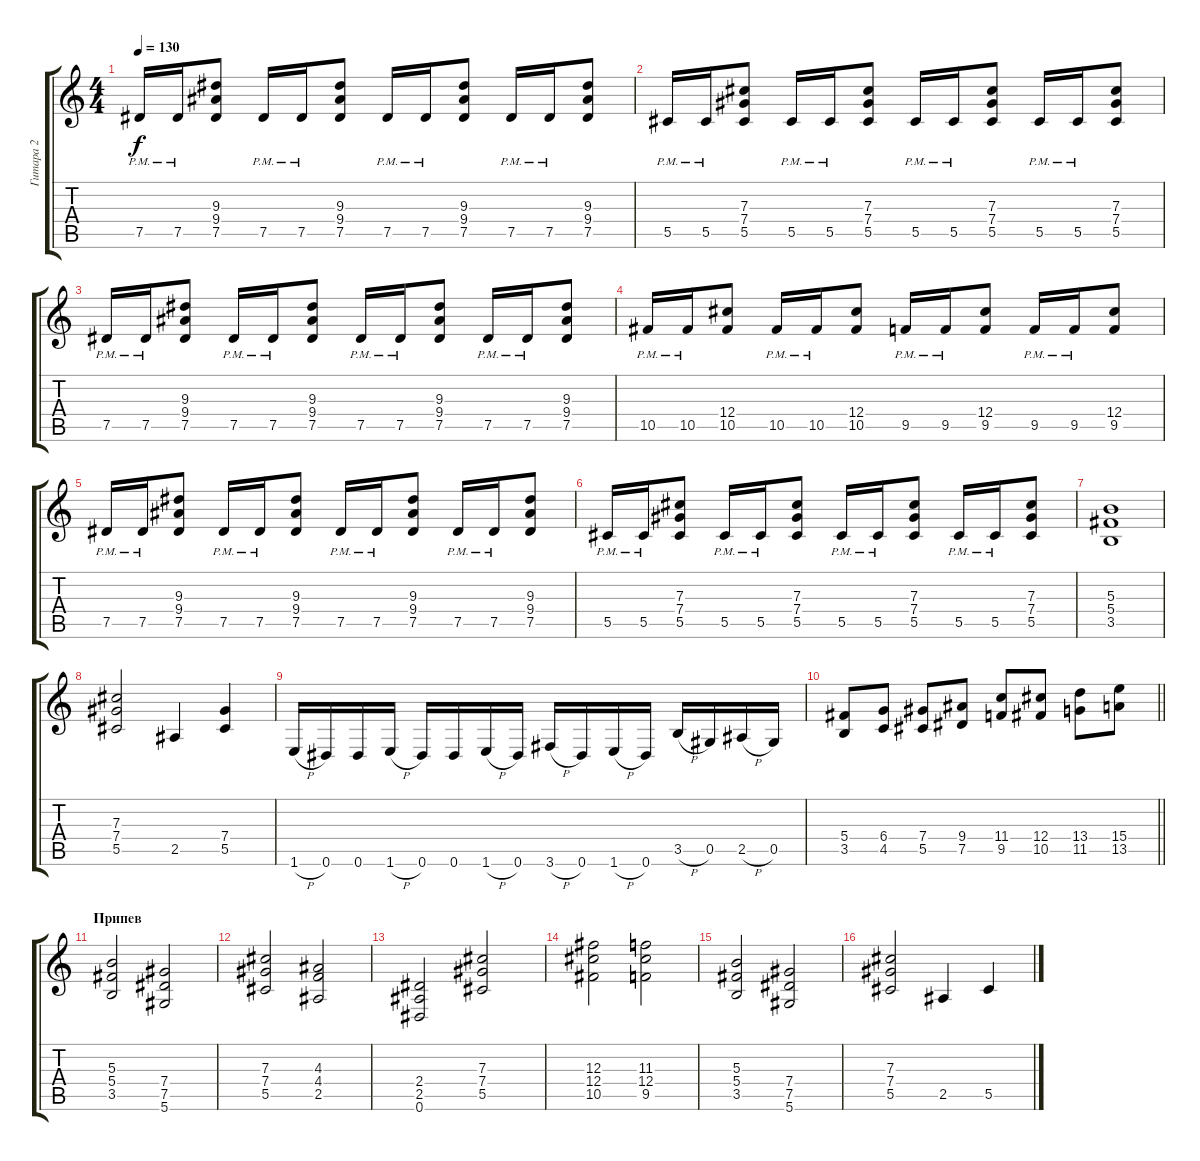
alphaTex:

\track ("Гитара 2" "Гитара 2") {instrument distortionguitar}
\staff {score tabs}
\tuning (Eb4 Bb3 Gb3 Db3 Ab2 Eb2) {hide}
\ts (4 4)
\tempo 130
\clef g2
\ks c
7.5{pm}.16{dy f} 7.5{pm}.16 (9.3 9.4 7.5).8 7.5{pm}.16 7.5{pm}.16 (9.3 9.4 7.5).8 7.5{pm}.16 7.5{pm}.16 (9.3 9.4 7.5).8 7.5{pm}.16 7.5{pm}.16 (9.3 9.4 7.5).8 |
5.5{pm}.16 5.5{pm}.16 (7.3 7.4 5.5).8 5.5{pm}.16 5.5{pm}.16 (7.3 7.4 5.5).8 5.5{pm}.16 5.5{pm}.16 (7.3 7.4 5.5).8 5.5{pm}.16 5.5{pm}.16 (7.3 7.4 5.5).8 |
7.5{pm}.16 7.5{pm}.16 (9.3 9.4 7.5).8 7.5{pm}.16 7.5{pm}.16 (9.3 9.4 7.5).8 7.5{pm}.16 7.5{pm}.16 (9.3 9.4 7.5).8 7.5{pm}.16 7.5{pm}.16 (9.3 9.4 7.5).8 |
10.5{pm}.16 10.5{pm}.16 (12.4 10.5).8 10.5{pm}.16 10.5{pm}.16 (12.4 10.5).8 9.5{pm}.16 9.5{pm}.16 (12.4 9.5).8 9.5{pm}.16 9.5{pm}.16 (12.4 9.5).8 |
7.5{pm}.16 7.5{pm}.16 (9.3 9.4 7.5).8 7.5{pm}.16 7.5{pm}.16 (9.3 9.4 7.5).8 7.5{pm}.16 7.5{pm}.16 (9.3 9.4 7.5).8 7.5{pm}.16 7.5{pm}.16 (9.3 9.4 7.5).8 |
5.5{pm}.16 5.5{pm}.16 (7.3 7.4 5.5).8 5.5{pm}.16 5.5{pm}.16 (7.3 7.4 5.5).8 5.5{pm}.16 5.5{pm}.16 (7.3 7.4 5.5).8 5.5{pm}.16 5.5{pm}.16 (7.3 7.4 5.5).8 |
(5.3 5.4 3.5).1 |
(7.3 7.4 5.5).2 2.5.4 (7.4 5.5).4 |
1.6{h}.16 0.6.16 0.6.16 1.6{h}.16 0.6.16 0.6.16 1.6{h}.16 0.6.16 3.6{h}.16 0.6.16 1.6{h}.16 0.6.16 3.5{h}.16 0.5.16 2.5{h}.16 0.5.16 |
\barLineRight lightlight
(5.4 3.5).8 (6.4 4.5).8 (7.4 5.5).8 (9.4 7.5).8 (11.4 9.5).8 (12.4 10.5).8 (13.4 11.5).8 (15.4 13.5).8 |
\section ("" "Припев")
(5.3 5.4 3.5).2 (7.4 7.5 5.6).2 |
(7.3 7.4 5.5).2 (4.3 4.4 2.5).2 |
(2.4 2.5 0.6).2 (7.3 7.4 5.5).2 |
(12.3 12.4 10.5).2 (11.3 12.4 9.5).2 |
(5.3 5.4 3.5).2 (7.4 7.5 5.6).2 |
(7.3 7.4 5.5).2 2.5.4 5.5.4
